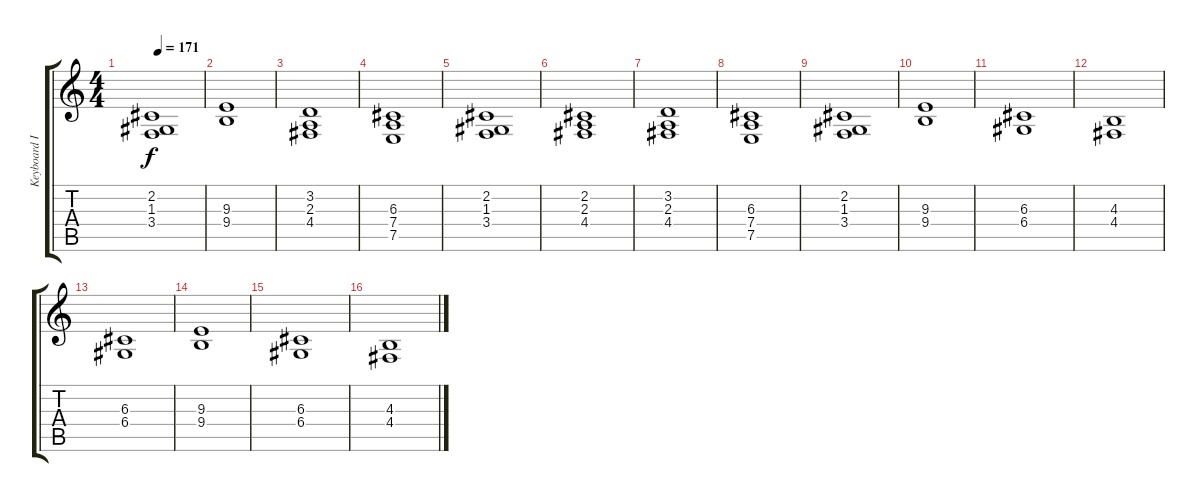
\track ("Keyboard II (Rhythm)" "Keyboard I") {instrument stringensemble1}
\staff {score tabs}
\tuning (E4 B3 G3 D3 A2 E2) {hide}
\ts (4 4)
\tempo 171
\clef g2
\ks c
(2.2 1.3 3.4).1{dy f} |
(9.3 9.4).1 |
(3.2 2.3 4.4).1 |
(6.3 7.4 7.5).1 |
(2.2 1.3 3.4).1 |
(2.2 2.3 4.4).1 |
(3.2 2.3 4.4).1 |
(6.3 7.4 7.5).1 |
(2.2 1.3 3.4).1 |
(9.3 9.4).1 |
(6.3 6.4).1 |
(4.3 4.4).1 |
(6.3 6.4).1 |
(9.3 9.4).1 |
(6.3 6.4).1 |
(4.3 4.4).1
